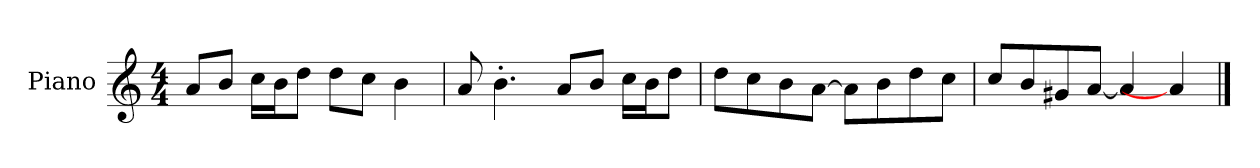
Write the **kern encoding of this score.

**kern
*part1
*staff1
*I"Piano
*I'P-no
*clefG2
*k[]
*M4/4
*MM90
=1
8a/L
8b/J
16cc\LL
16b\J
8dd\J
8dd\L
8cc\J
4b\
=2
8a/
4.b'\
8a/L
8b/J
16cc\LL
16b\J
8dd\J
=3
8dd\L
8cc\
8b\
[8a\J
8a\L]
8b\
8dd\
8cc\J
=4
8cc/L
8b/
8g#X/
[8a/J
4a/]
4a/]
==
*-
